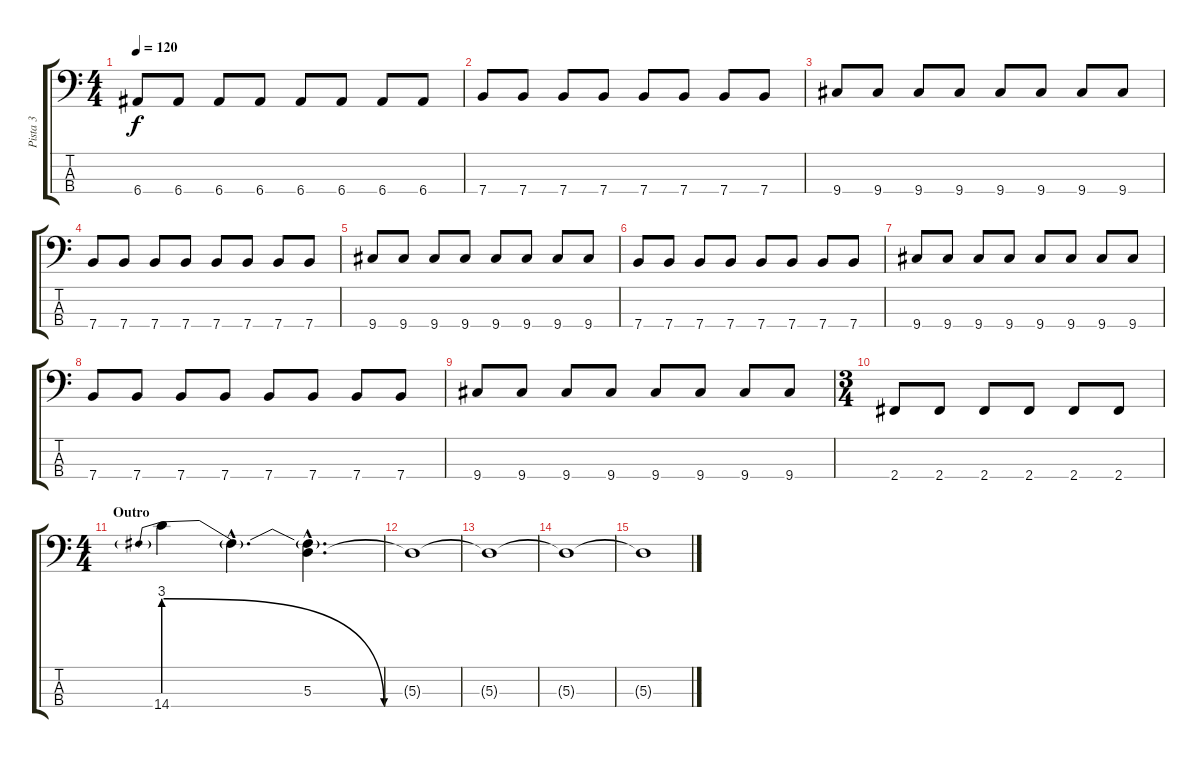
\track ("Pista 3" "Pista 3") {instrument electricbassfinger}
\staff {score tabs}
\tuning (G2 D2 A1 E1) {hide}
\ts (4 4)
\tempo 120
\clef f4
\ks c
6.4.8{dy f} 6.4.8 6.4.8 6.4.8 6.4.8 6.4.8 6.4.8 6.4.8 |
7.4.8 7.4.8 7.4.8 7.4.8 7.4.8 7.4.8 7.4.8 7.4.8 |
9.4.8 9.4.8 9.4.8 9.4.8 9.4.8 9.4.8 9.4.8 9.4.8 |
7.4.8 7.4.8 7.4.8 7.4.8 7.4.8 7.4.8 7.4.8 7.4.8 |
9.4.8 9.4.8 9.4.8 9.4.8 9.4.8 9.4.8 9.4.8 9.4.8 |
7.4.8 7.4.8 7.4.8 7.4.8 7.4.8 7.4.8 7.4.8 7.4.8 |
9.4.8 9.4.8 9.4.8 9.4.8 9.4.8 9.4.8 9.4.8 9.4.8 |
7.4.8 7.4.8 7.4.8 7.4.8 7.4.8 7.4.8 7.4.8 7.4.8 |
9.4.8 9.4.8 9.4.8 9.4.8 9.4.8 9.4.8 9.4.8 9.4.8 |
\ts (3 4)
2.4.8 2.4.8 2.4.8 2.4.8 2.4.8 2.4.8 |
\ts (4 4)
\section ("" "Outro")
14.4{be (prebendrelease 0 12 60 0)}.4 14.4{hac t}.4{d} (5.3{hac} 14.4{hac t}).4{d} |
5.3{t}.1 |
5.3{t}.1 |
5.3{t}.1 |
5.3{t}.1
